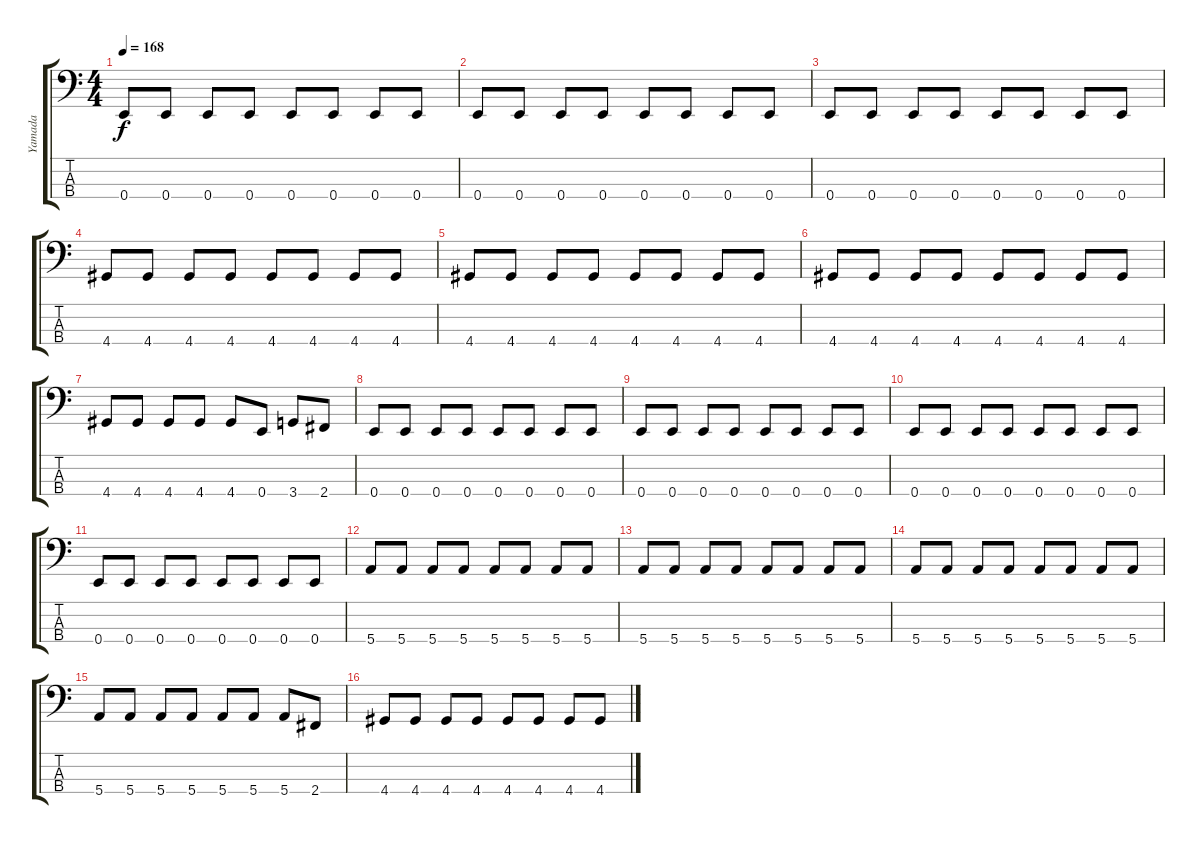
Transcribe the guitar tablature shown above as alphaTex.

\track ("Yamada" "Yamada") {instrument electricbasspick}
\staff {score tabs}
\tuning (G2 D2 A1 E1) {hide}
\ts (4 4)
\tempo 168
\clef f4
\ks c
0.4.8{dy f} 0.4.8 0.4.8 0.4.8 0.4.8 0.4.8 0.4.8 0.4.8 |
0.4.8 0.4.8 0.4.8 0.4.8 0.4.8 0.4.8 0.4.8 0.4.8 |
0.4.8 0.4.8 0.4.8 0.4.8 0.4.8 0.4.8 0.4.8 0.4.8 |
4.4.8 4.4.8 4.4.8 4.4.8 4.4.8 4.4.8 4.4.8 4.4.8 |
4.4.8 4.4.8 4.4.8 4.4.8 4.4.8 4.4.8 4.4.8 4.4.8 |
4.4.8 4.4.8 4.4.8 4.4.8 4.4.8 4.4.8 4.4.8 4.4.8 |
4.4.8 4.4.8 4.4.8 4.4.8 4.4.8 0.4.8 3.4.8 2.4.8 |
0.4.8 0.4.8 0.4.8 0.4.8 0.4.8 0.4.8 0.4.8 0.4.8 |
0.4.8 0.4.8 0.4.8 0.4.8 0.4.8 0.4.8 0.4.8 0.4.8 |
0.4.8 0.4.8 0.4.8 0.4.8 0.4.8 0.4.8 0.4.8 0.4.8 |
0.4.8 0.4.8 0.4.8 0.4.8 0.4.8 0.4.8 0.4.8 0.4.8 |
5.4.8 5.4.8 5.4.8 5.4.8 5.4.8 5.4.8 5.4.8 5.4.8 |
5.4.8 5.4.8 5.4.8 5.4.8 5.4.8 5.4.8 5.4.8 5.4.8 |
5.4.8 5.4.8 5.4.8 5.4.8 5.4.8 5.4.8 5.4.8 5.4.8 |
5.4.8 5.4.8 5.4.8 5.4.8 5.4.8 5.4.8 5.4.8 2.4.8 |
4.4.8 4.4.8 4.4.8 4.4.8 4.4.8 4.4.8 4.4.8 4.4.8
